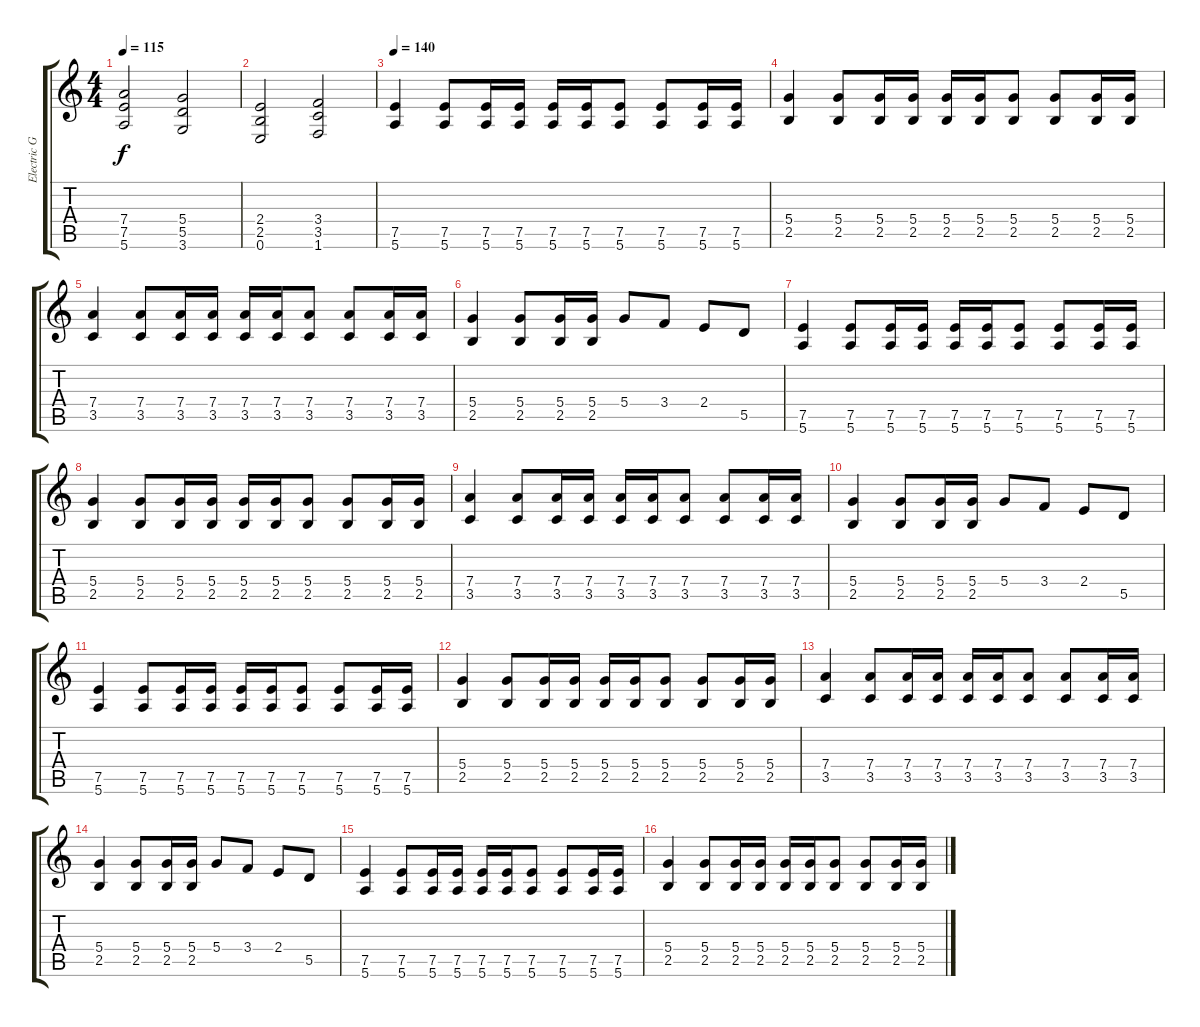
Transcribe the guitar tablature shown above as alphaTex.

\track ("Electric G." "Electric G") {instrument distortionguitar}
\staff {score tabs}
\tuning (E4 B3 G3 D3 A2 E2) {hide}
\ts (4 4)
\tempo 115
\clef g2
\ks c
(7.4 7.5 5.6).2{dy f} (5.4 5.5 3.6).2 |
(2.4 2.5 0.6).2 (3.4 3.5 1.6).2 |
\tempo 140
(7.5 5.6).4 (7.5 5.6).8 (7.5 5.6).16 (7.5 5.6).16 (7.5 5.6).16 (7.5 5.6).16 (7.5 5.6).8 (7.5 5.6).8 (7.5 5.6).16 (7.5 5.6).16 |
(5.4 2.5).4 (5.4 2.5).8 (5.4 2.5).16 (5.4 2.5).16 (5.4 2.5).16 (5.4 2.5).16 (5.4 2.5).8 (5.4 2.5).8 (5.4 2.5).16 (5.4 2.5).16 |
(7.4 3.5).4 (7.4 3.5).8 (7.4 3.5).16 (7.4 3.5).16 (7.4 3.5).16 (7.4 3.5).16 (7.4 3.5).8 (7.4 3.5).8 (7.4 3.5).16 (7.4 3.5).16 |
(5.4 2.5).4 (5.4 2.5).8 (5.4 2.5).16 (5.4 2.5).16 5.4.8 3.4.8 2.4.8 5.5.8 |
(7.5 5.6).4 (7.5 5.6).8 (7.5 5.6).16 (7.5 5.6).16 (7.5 5.6).16 (7.5 5.6).16 (7.5 5.6).8 (7.5 5.6).8 (7.5 5.6).16 (7.5 5.6).16 |
(5.4 2.5).4 (5.4 2.5).8 (5.4 2.5).16 (5.4 2.5).16 (5.4 2.5).16 (5.4 2.5).16 (5.4 2.5).8 (5.4 2.5).8 (5.4 2.5).16 (5.4 2.5).16 |
(7.4 3.5).4 (7.4 3.5).8 (7.4 3.5).16 (7.4 3.5).16 (7.4 3.5).16 (7.4 3.5).16 (7.4 3.5).8 (7.4 3.5).8 (7.4 3.5).16 (7.4 3.5).16 |
(5.4 2.5).4 (5.4 2.5).8 (5.4 2.5).16 (5.4 2.5).16 5.4.8 3.4.8 2.4.8 5.5.8 |
(7.5 5.6).4 (7.5 5.6).8 (7.5 5.6).16 (7.5 5.6).16 (7.5 5.6).16 (7.5 5.6).16 (7.5 5.6).8 (7.5 5.6).8 (7.5 5.6).16 (7.5 5.6).16 |
(5.4 2.5).4 (5.4 2.5).8 (5.4 2.5).16 (5.4 2.5).16 (5.4 2.5).16 (5.4 2.5).16 (5.4 2.5).8 (5.4 2.5).8 (5.4 2.5).16 (5.4 2.5).16 |
(7.4 3.5).4 (7.4 3.5).8 (7.4 3.5).16 (7.4 3.5).16 (7.4 3.5).16 (7.4 3.5).16 (7.4 3.5).8 (7.4 3.5).8 (7.4 3.5).16 (7.4 3.5).16 |
(5.4 2.5).4 (5.4 2.5).8 (5.4 2.5).16 (5.4 2.5).16 5.4.8 3.4.8 2.4.8 5.5.8 |
(7.5 5.6).4 (7.5 5.6).8 (7.5 5.6).16 (7.5 5.6).16 (7.5 5.6).16 (7.5 5.6).16 (7.5 5.6).8 (7.5 5.6).8 (7.5 5.6).16 (7.5 5.6).16 |
(5.4 2.5).4 (5.4 2.5).8 (5.4 2.5).16 (5.4 2.5).16 (5.4 2.5).16 (5.4 2.5).16 (5.4 2.5).8 (5.4 2.5).8 (5.4 2.5).16 (5.4 2.5).16
